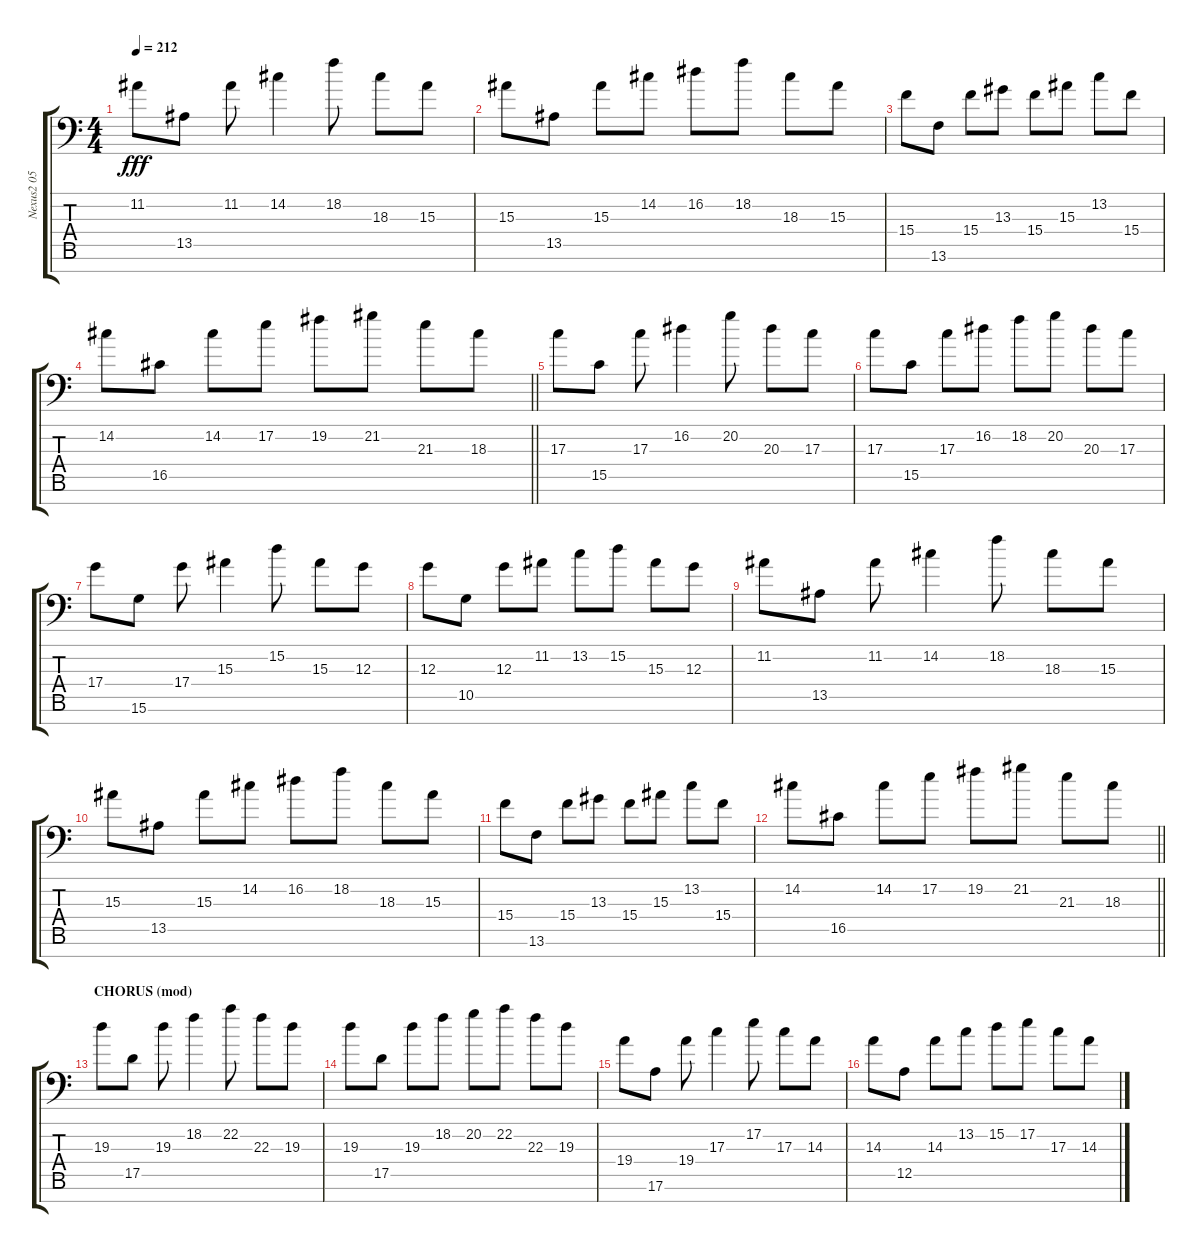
\track ("Nexus2 05" "Nexus2 05") {instrument lead3calliope}
\staff {score tabs}
\tuning (C8 B3 G3 D3 A2 E2 C-1) {hide}
\ts (4 4)
\tempo 212
\clef f4
\ks c
11.2.8{dy fff} 13.5.8 11.2.8 14.2.4 18.2.8 18.3.8 15.3.8 |
15.3.8 13.5.8 15.3.8 14.2.8 16.2.8 18.2.8 18.3.8 15.3.8 |
15.4.8 13.6.8 15.4.8 13.3.8 15.4.8 15.3.8 13.2.8 15.4.8 |
\barLineRight lightlight
14.2.8 16.5.8 14.2.8 17.2.8 19.2.8 21.2.8 21.3.8 18.3.8 |
17.3.8 15.5.8 17.3.8 16.2.4 20.2.8 20.3.8 17.3.8 |
17.3.8 15.5.8 17.3.8 16.2.8 18.2.8 20.2.8 20.3.8 17.3.8 |
17.4.8 15.6.8 17.4.8 15.3.4 15.2.8 15.3.8 12.3.8 |
12.3.8 10.5.8 12.3.8 11.2.8 13.2.8 15.2.8 15.3.8 12.3.8 |
11.2.8 13.5.8 11.2.8 14.2.4 18.2.8 18.3.8 15.3.8 |
15.3.8 13.5.8 15.3.8 14.2.8 16.2.8 18.2.8 18.3.8 15.3.8 |
15.4.8 13.6.8 15.4.8 13.3.8 15.4.8 15.3.8 13.2.8 15.4.8 |
\barLineRight lightlight
14.2.8 16.5.8 14.2.8 17.2.8 19.2.8 21.2.8 21.3.8 18.3.8 |
\section ("" "CHORUS (mod)")
19.3.8 17.5.8 19.3.8 18.2.4 22.2.8 22.3.8 19.3.8 |
19.3.8 17.5.8 19.3.8 18.2.8 20.2.8 22.2.8 22.3.8 19.3.8 |
19.4.8 17.6.8 19.4.8 17.3.4 17.2.8 17.3.8 14.3.8 |
14.3.8 12.5.8 14.3.8 13.2.8 15.2.8 17.2.8 17.3.8 14.3.8
